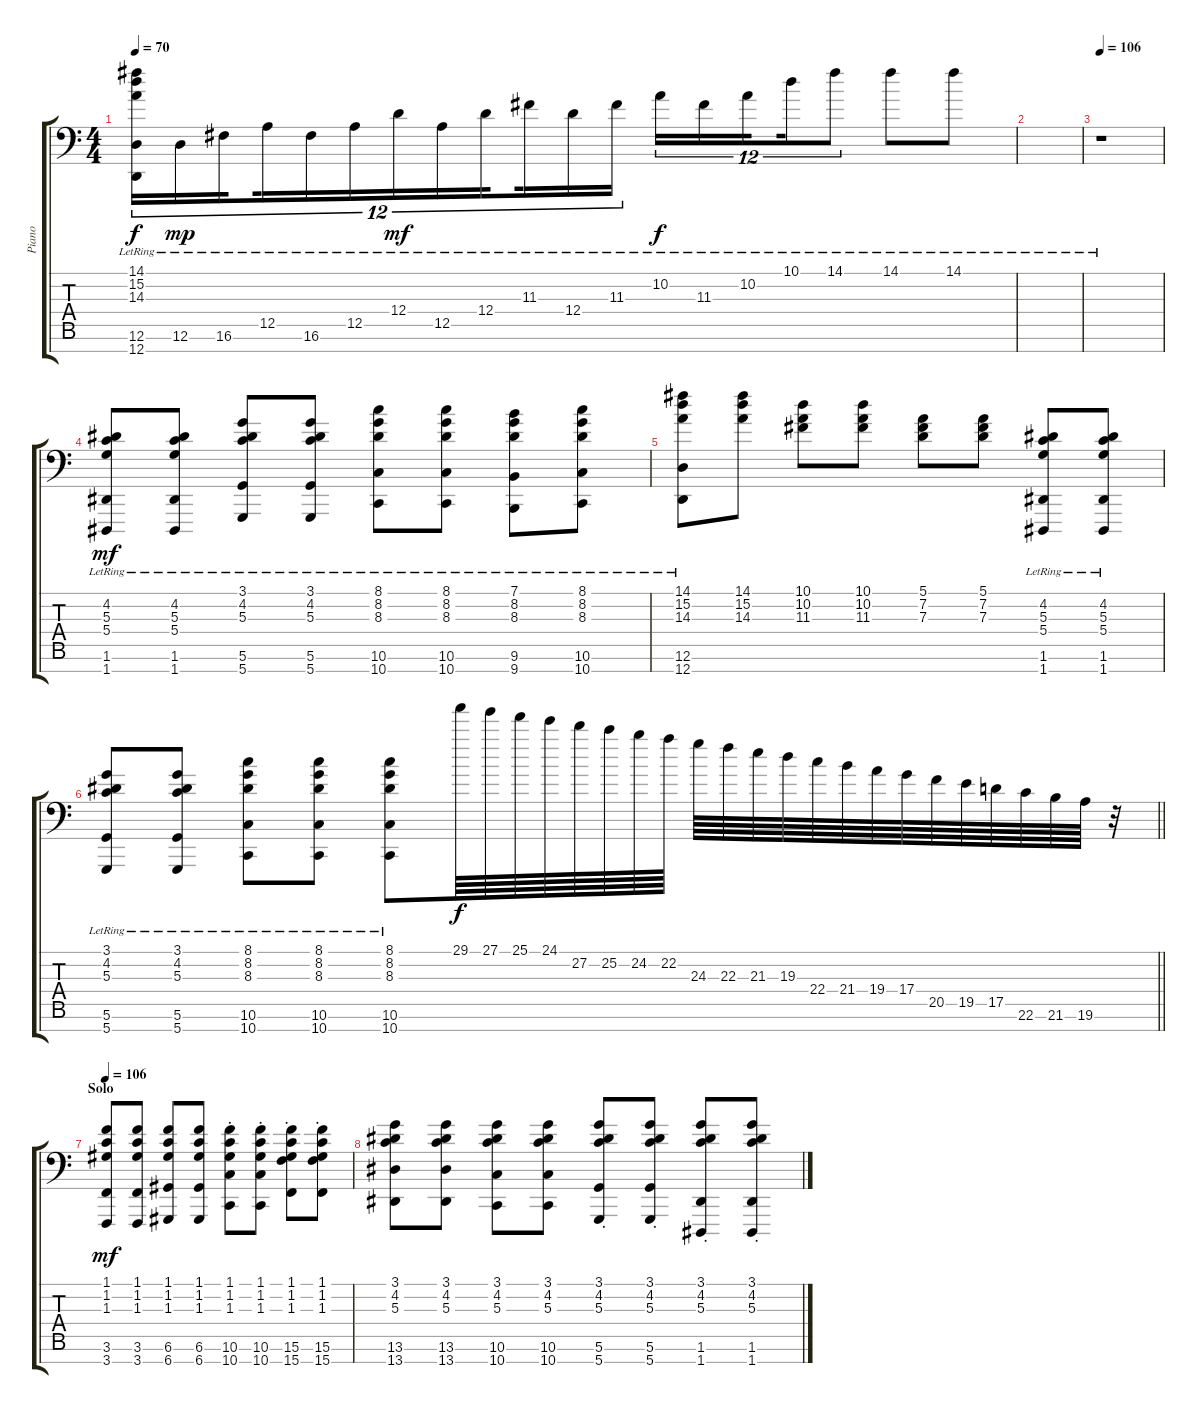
\track ("Piano" "Piano") {instrument acousticgrandpiano}
\staff {score tabs}
\tuning (E4 B3 G3 D3 A2 D2 D1) {hide}
\ts (4 4)
\section ("" "")
\tempo 70
\clef f4
\ks c
(14.1{lr} 15.2{lr} 14.3{lr} 12.6{lr} 12.7{lr}).16{tu (12 8) dy f} 12.6{lr}.16{tu (12 8) dy mp} 16.6{lr}.16{tu (12 8) beam splitsecondary} 12.5{lr}.16{tu (12 8)} 16.6{lr}.16{tu (12 8)} 12.5{lr}.16{tu (12 8)} 12.4{lr}.16{tu (12 8) dy mf} 12.5{lr}.16{tu (12 8)} 12.4{lr}.16{tu (12 8) beam splitsecondary} 11.3{lr}.16{tu (12 8)} 12.4{lr}.16{tu (12 8)} 11.3{lr}.16{tu (12 8)} 10.2{lr}.16{tu (12 8) dy f} 11.3{lr}.16{tu (12 8)} 10.2{lr}.16{tu (12 8) beam splitsecondary} 10.1{lr}.16{tu (12 8)} 14.1{lr}.8{tu (12 8)} 14.1{lr}.8 14.1{lr}.8 |
|
\tempo 106
r.1{instrument acousticgrandpiano} |
(4.2 5.3 5.4 1.6{lr} 1.7{lr}).8{dy mf} (4.2 5.3 5.4 1.6{lr} 1.7{lr}).8 (3.1 4.2 5.3 5.6{lr} 5.7{lr}).8 (3.1 4.2 5.3 5.6{lr} 5.7{lr}).8 (8.1 8.2 8.3 10.6{lr} 10.7{lr}).8 (8.1 8.2 8.3 10.6{lr} 10.7{lr}).8 (7.1 8.2 8.3 9.6{lr} 9.7{lr}).8 (8.1 8.2 8.3 10.6{lr} 10.7{lr}).8 |
(14.1 15.2 14.3 12.6{lr} 12.7{lr}).8 (14.1 15.2 14.3).8 (10.1 10.2 11.3).8 (10.1 10.2 11.3).8 (5.1 7.2 7.3).8 (5.1 7.2 7.3).8 (4.2 5.3 5.4 1.6{lr} 1.7{lr}).8 (4.2 5.3 5.4 1.6{lr} 1.7{lr}).8 |
\barLineRight lightlight
(3.1 4.2 5.3 5.6{lr} 5.7{lr}).8 (3.1 4.2 5.3 5.6{lr} 5.7{lr}).8 (8.1 8.2 8.3 10.6{lr} 10.7{lr}).8 (8.1 8.2 8.3 10.6{lr} 10.7{lr}).8 (8.1 8.2 8.3 10.6{lr} 10.7{lr}).8 29.1.64{dy f} 27.1.64 25.1.64 24.1.64 27.2.64 25.2.64 24.2.64 22.2.64 24.3.64 22.3.64 21.3.64 19.3.64 22.4.64 21.4.64 19.4.64 17.4.64 20.5.64 19.5.64 17.5.64 22.6.64 21.6.64 19.6.64 r.32 |
\section ("" "Solo")
\tempo 106
(1.1 1.2 1.3 3.6 3.7).8{dy mf} (1.1 1.2 1.3 3.6 3.7).8 (1.1 1.2 1.3 6.6 6.7).8 (1.1 1.2 1.3 6.6 6.7).8 (1.1{st} 1.2{st} 1.3{st} 10.6 10.7).8 (1.1{st} 1.2{st} 1.3{st} 10.6 10.7).8 (1.1{st} 1.2{st} 1.3{st} 15.6 15.7).8 (1.1{st} 1.2{st} 1.3{st} 15.6 15.7).8 |
(3.1 4.2 5.3 13.6 13.7).8 (3.1 4.2 5.3 13.6 13.7).8 (3.1 4.2 5.3 10.6 10.7).8 (3.1 4.2 5.3 10.6 10.7).8 (3.1{st} 4.2{st} 5.3{st} 5.6 5.7).8 (3.1{st} 4.2{st} 5.3{st} 5.6 5.7).8 (3.1{st} 4.2{st} 5.3{st} 1.6 1.7).8 (3.1{st} 4.2{st} 5.3{st} 1.6 1.7).8
